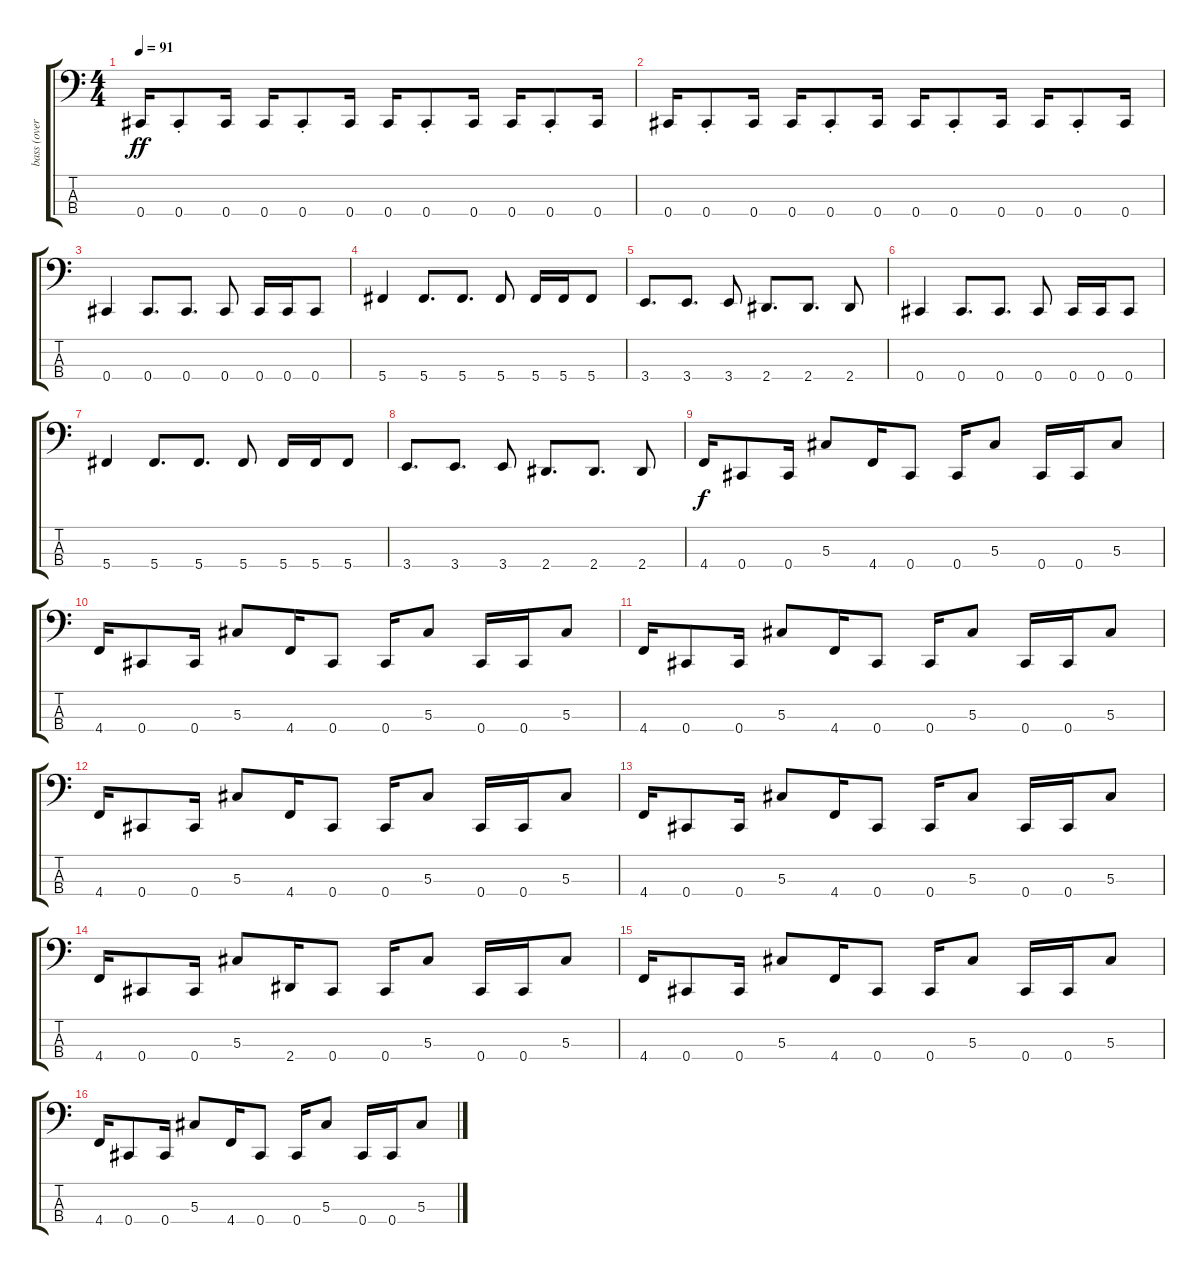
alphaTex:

\track ("bass (overdub)" "bass (over") {instrument slapbass1}
\staff {score tabs}
\tuning (Gb2 Db2 Ab1 Db1) {hide}
\ts (4 4)
\tempo 91
\clef f4
\ks c
0.4.16{dy ff} 0.4{st}.8 0.4.16 0.4.16 0.4{st}.8 0.4.16 0.4.16 0.4{st}.8 0.4.16 0.4.16 0.4{st}.8 0.4.16 |
0.4.16 0.4{st}.8 0.4.16 0.4.16 0.4{st}.8 0.4.16 0.4.16 0.4{st}.8 0.4.16 0.4.16 0.4{st}.8 0.4.16 |
0.4.4{volume 14} 0.4.8{d} 0.4.8{d} 0.4.8 0.4.16 0.4.16 0.4.8 |
5.4.4 5.4.8{d} 5.4.8{d} 5.4.8 5.4.16 5.4.16 5.4.8 |
3.4.8{d} 3.4.8{d} 3.4.8 2.4.8{d} 2.4.8{d} 2.4.8 |
0.4.4 0.4.8{d} 0.4.8{d} 0.4.8 0.4.16 0.4.16 0.4.8 |
5.4.4 5.4.8{d} 5.4.8{d} 5.4.8 5.4.16 5.4.16 5.4.8 |
3.4.8{d} 3.4.8{d} 3.4.8 2.4.8{d} 2.4.8{d} 2.4.8 |
4.4.16{dy f volume 6} 0.4.8 0.4.16 5.3.8 4.4.16 0.4.8 0.4.16 5.3.8 0.4.16 0.4.16 5.3.8 |
4.4.16 0.4.8 0.4.16 5.3.8 4.4.16 0.4.8 0.4.16 5.3.8 0.4.16 0.4.16 5.3.8 |
4.4.16 0.4.8 0.4.16 5.3.8 4.4.16 0.4.8 0.4.16 5.3.8 0.4.16 0.4.16 5.3.8 |
4.4.16 0.4.8 0.4.16 5.3.8 4.4.16 0.4.8 0.4.16 5.3.8 0.4.16 0.4.16 5.3.8 |
4.4.16 0.4.8 0.4.16 5.3.8 4.4.16 0.4.8 0.4.16 5.3.8 0.4.16 0.4.16 5.3.8 |
4.4.16 0.4.8 0.4.16 5.3.8 2.4.16 0.4.8 0.4.16 5.3.8 0.4.16 0.4.16 5.3.8 |
4.4.16 0.4.8 0.4.16 5.3.8 4.4.16 0.4.8 0.4.16 5.3.8 0.4.16 0.4.16 5.3.8 |
4.4.16 0.4.8 0.4.16 5.3.8 4.4.16 0.4.8 0.4.16 5.3.8 0.4.16 0.4.16 5.3.8
